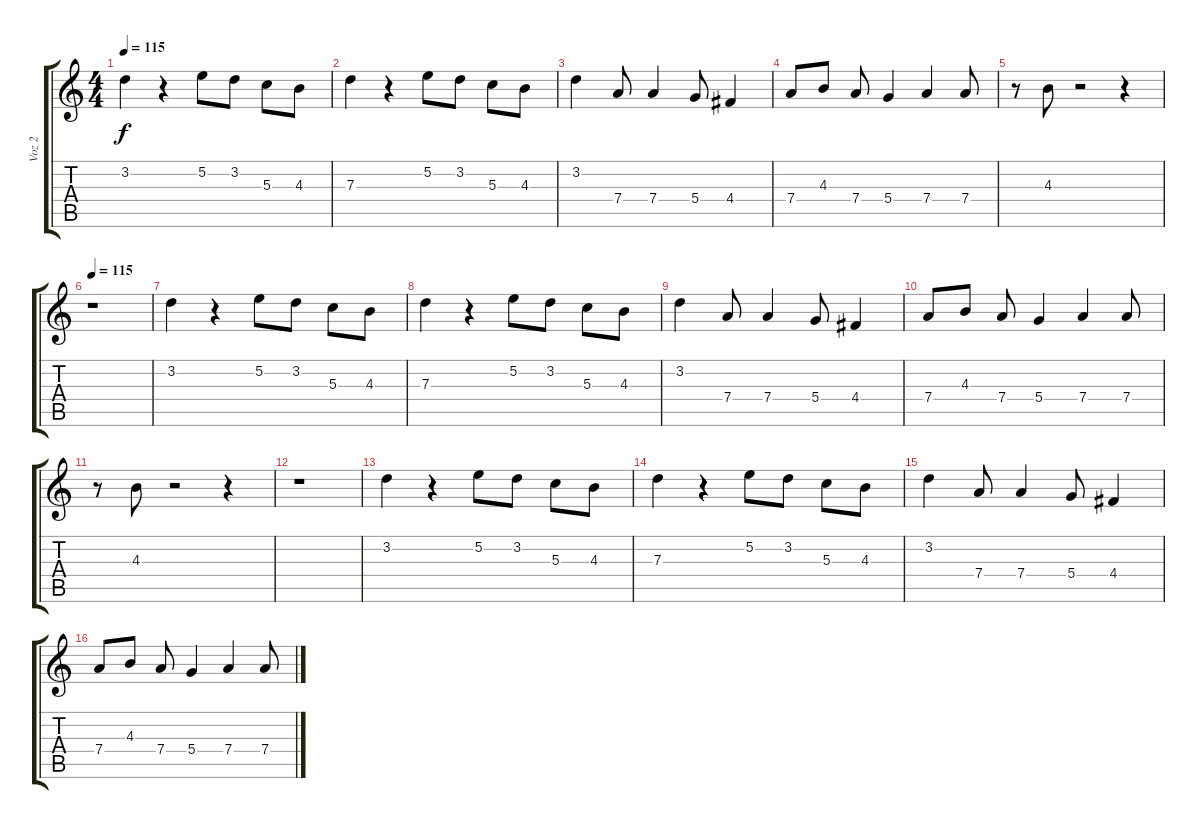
\track ("Voz 2" "Voz 2") {instrument fretlessbass}
\staff {score tabs}
\tuning (E4 B3 G3 D3 A2 E2) {hide}
\ts (4 4)
\tempo 115
\clef g2
\ks c
3.2.4{dy f} r.4 5.2.8 3.2.8 5.3.8 4.3.8 |
7.3.4 r.4 5.2.8 3.2.8 5.3.8 4.3.8 |
3.2.4 7.4.8 7.4.4 5.4.8 4.4.4 |
7.4.8 4.3.8 7.4.8 5.4.4 7.4.4 7.4.8 |
r.8 4.3.8 r.2 r.4 |
\tempo 115
r.1 |
3.2.4 r.4 5.2.8 3.2.8 5.3.8 4.3.8 |
7.3.4 r.4 5.2.8 3.2.8 5.3.8 4.3.8 |
3.2.4 7.4.8 7.4.4 5.4.8 4.4.4 |
7.4.8 4.3.8 7.4.8 5.4.4 7.4.4 7.4.8 |
r.8 4.3.8 r.2 r.4 |
r.1 |
3.2.4 r.4 5.2.8 3.2.8 5.3.8 4.3.8 |
7.3.4 r.4 5.2.8 3.2.8 5.3.8 4.3.8 |
3.2.4 7.4.8 7.4.4 5.4.8 4.4.4 |
7.4.8 4.3.8 7.4.8 5.4.4 7.4.4 7.4.8
